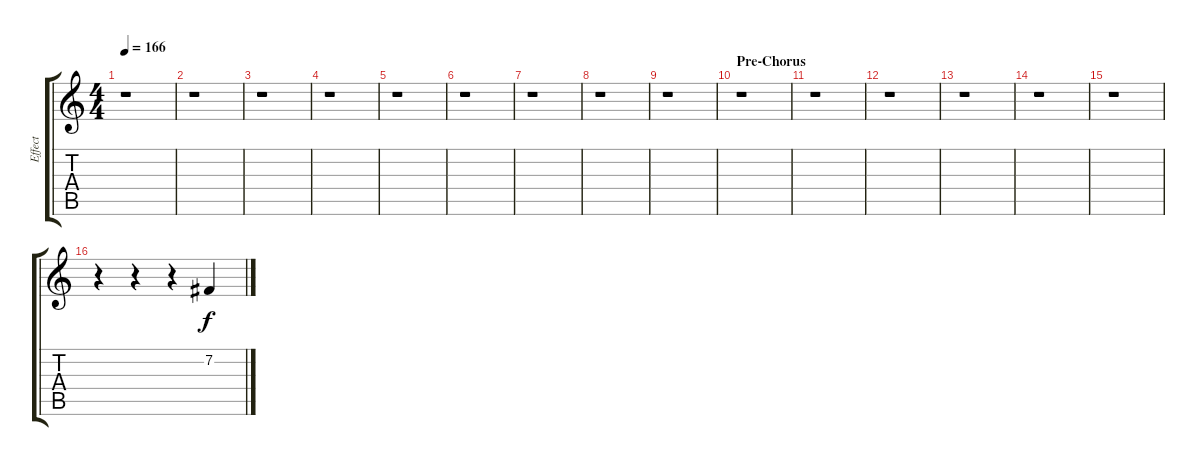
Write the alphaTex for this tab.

\track ("Effect" "Effect") {instrument accordion}
\staff {score tabs}
\tuning (E4 B3 G3 D3 A2 E2) {hide}
\ts (4 4)
\tempo 166
\clef g2
\ks c
r.1{dy f} |
r.1 |
r.1 |
r.1 |
r.1 |
r.1 |
r.1 |
r.1 |
r.1 |
\section ("" "Pre-Chorus")
r.1 |
r.1 |
r.1 |
r.1 |
r.1 |
r.1 |
r.4 r.4 r.4 7.2.4
